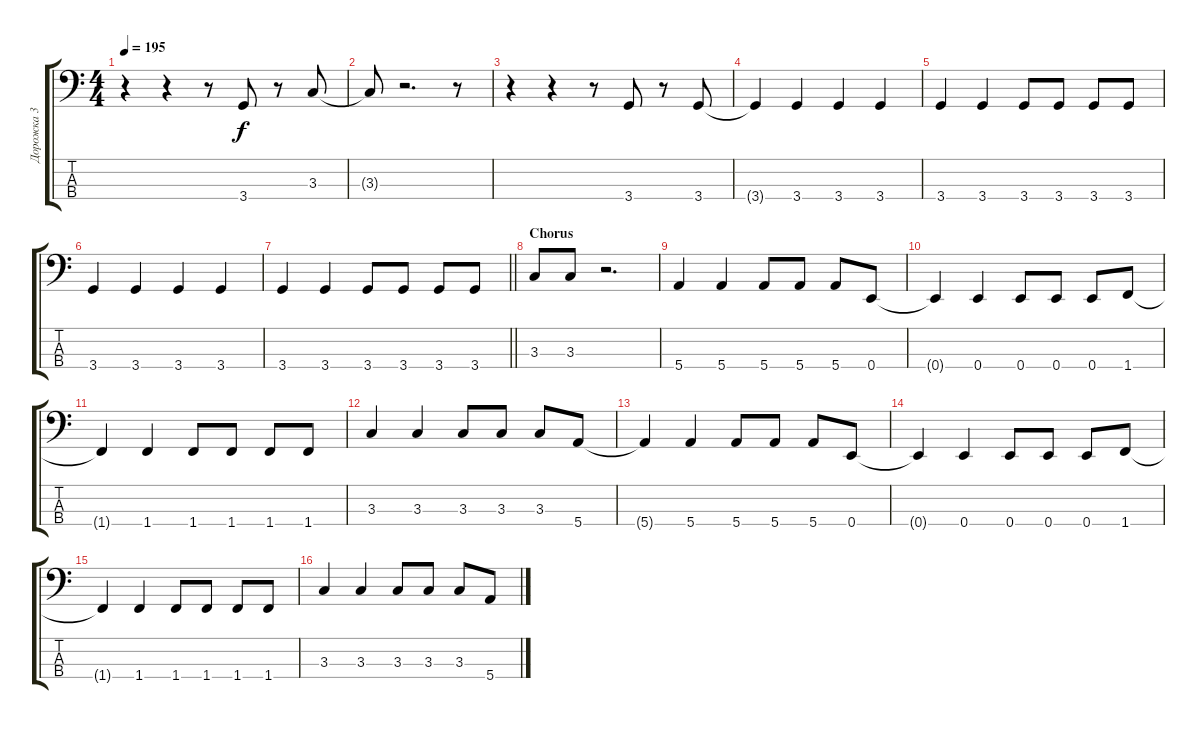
\track ("Дорожка 3" "Дорожка 3") {instrument electricbassfinger}
\staff {score tabs}
\tuning (G2 D2 A1 E1) {hide}
\ts (4 4)
\tempo 195
\clef f4
\ks c
r.4{dy f} r.4 r.8 3.4.8 r.8 3.3.8 |
3.3{t}.8 r.2{d} r.8 |
r.4 r.4 r.8 3.4.8 r.8 3.4.8 |
3.4{t}.4 3.4.4 3.4.4 3.4.4 |
3.4.4 3.4.4 3.4.8 3.4.8 3.4.8 3.4.8 |
3.4.4 3.4.4 3.4.4 3.4.4 |
\barLineRight lightlight
3.4.4 3.4.4 3.4.8 3.4.8 3.4.8 3.4.8 |
\section ("" "Сhorus")
3.3.8 3.3.8 r.2{d} |
5.4.4 5.4.4 5.4.8 5.4.8 5.4.8 0.4.8 |
0.4{t}.4 0.4.4 0.4.8 0.4.8 0.4.8 1.4.8 |
1.4{t}.4 1.4.4 1.4.8 1.4.8 1.4.8 1.4.8 |
3.3.4 3.3.4 3.3.8 3.3.8 3.3.8 5.4.8 |
5.4{t}.4 5.4.4 5.4.8 5.4.8 5.4.8 0.4.8 |
0.4{t}.4 0.4.4 0.4.8 0.4.8 0.4.8 1.4.8 |
1.4{t}.4 1.4.4 1.4.8 1.4.8 1.4.8 1.4.8 |
3.3.4 3.3.4 3.3.8 3.3.8 3.3.8 5.4.8
